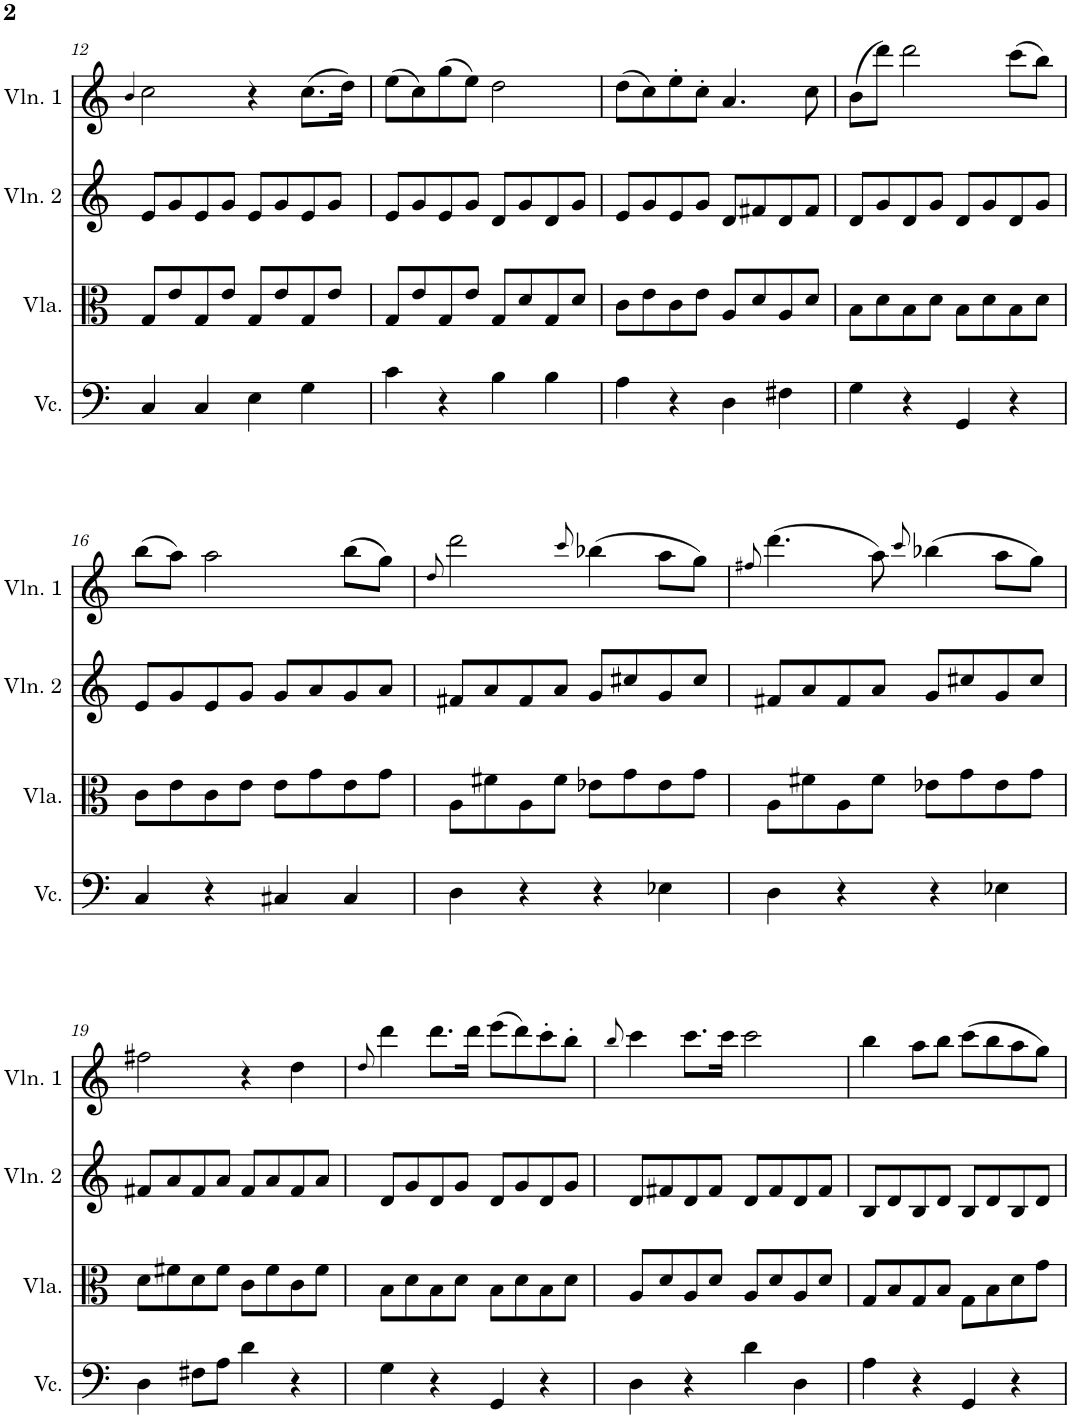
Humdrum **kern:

**kern	**kern	**kern	**kern	**kern	**kern	**kern	**kern
*part8	*part7	*part6	*part5	*part4	*part3	*part2	*part1
*staff8	*staff7	*staff6	*staff5	*staff4	*staff3	*staff2	*staff1
*I"Violoncello	*I"Bassoon	*I"Viola	*I"Bb Clarinet	*I"Oboe	*I"Violin 2	*I"Flute	*I"Violin 1
*I'Vc.	*I'Bsn.	*I'Vla.	*I'Bb Cl.	*I'Ob.	*I'Vln. 2	*I'Fl.	*I'Vln. 1
!!LO:PB:g=z
*clefF4	*clefF4	*clefC3	*clefG2	*clefG2	*clefG2	*clefG2	*clefG2
*	*	*	*Trd1c2	*	*	*	*
*k[]	*k[]	*k[]	*k[f#c#]	*k[]	*k[]	*k[]	*k[]
*M4/4	*M4/4	*M4/4	*M4/4	*M4/4	*M4/4	*M4/4	*M4/4
*met(c)	*met(c)	*met(c)	*met(c)	*met(c)	*met(c)	*met(c)	*met(c)
=12	=12	=12	=12	=12	=12	=12	=12
.	.	.	.	.	.	4qb	4qb/
4C/	4C	8G/L	8a\L	8e/L	8e/L	2cc	2cc\
.	.	8e/	8ff#\J	8g/J	8g/	.	.
4C/	4C	8G/	8a\L	8e/L	8e/	.	.
.	.	8e/J	8ff#\J	8g/J	8g/J	.	.
4E\	4E	8G/L	8a\L	8e/L	8e/L	4r	4r
.	.	8e/	8ff#\J	8g/J	8g/	.	.
4G\	4G	8G/	8a\L	8e/L	8e/	(8.cc\L	(8.cc\L
.	.	8e/J	8ff#\J	8g/J	8g/J	.	.
.	.	.	.	.	.	16dd\Jk)	16dd\Jk)
=13	=13	=13	=13	=13	=13	=13	=13
4c\	4c	8G/L	8a\L	8e/L	8e/L	(8ee\L	(8ee\L
.	.	8e/	8ff#\J	8g/J	8g/	8cc\J)	8cc\)
4r	4r	8G/	8a\L	8e/L	8e/	(8gg\L	(8gg\
.	.	8e/J	8ff#\J	8g/J	8g/J	8ee\J)	8ee\J)
4B\	4B	8G/L	8a\L	8d/L	8d/L	2dd	2dd\
.	.	8d/	8ee\J	8g/J	8g/	.	.
4B\	4B	8G/	8a\L	8d/L	8d/	.	.
.	.	8d/J	8ee\J	8g/J	8g/J	.	.
=14	=14	=14	=14	=14	=14	=14	=14
4A\	4A	8c\L	8dd\L	8e/L	8e/L	(8dd\L	(8dd\L
.	.	8e\	8ff#\J	8g/J	8g/	8cc\J)	8cc\)
4r	4r	8c\	8dd\L	8e/L	8e/	8ee'\L	8ee'\
.	.	8e\J	8ff#\J	8g/J	8g/J	8cc'\J	8cc'\J
4D\	4D	8A/L	8b\L	8d/L	8d/L	4.a	4.a/
.	.	8d/	8ee\J	8f#X/J	8f#X/	.	.
4F#X\	4F#X	8A/	8b\L	8d/L	8d/	.	.
.	.	8d/J	8ee\J	8f#/J	8f#/J	8cc	8cc\
=15	=15	=15	=15	=15	=15	=15	=15
4G\	4G	8B\L	8cc#\L	8d/L	8d/L	(8b\L	(8b\L
.	.	8d\	8ee\J	8g/J	8g/	8ddd\J)	8ddd\J)
4r	4r	8B\	8cc#\L	8d/L	8d/	2ddd	2ddd\
.	.	8d\J	8ee\J	8g/J	8g/J	.	.
4GG/	4GG	8B\L	8cc#\L	8d/L	8d/L	.	.
.	.	8d\	8ee\J	8g/J	8g/	.	.
4r	4r	8B\	8cc#\L	8d/L	8d/	(8ccc\L	(8ccc\L
.	.	8d\J	8ee\J	8g/J	8g/J	8bb\J)	8bb\J)
!!LO:LB:g=z
=16	=16	=16	=16	=16	=16	=16	=16
4C/	4C	8c\L	8dd\L	8e/L	8e/L	(8bb\L	(8bb\L
.	.	8e\	8ff#\J	8g/J	8g/	8aa\J)	8aa\J)
4r	4r	8c\	8dd\L	8e/L	8e/	2aa	2aa\
.	.	8e\J	8ff#\J	8g/J	8g/J	.	.
4C#X/	4C#X	8e\L	8ff#\L	8g/L	8g/L	.	.
.	.	8g\	8aa\J	8a/J	8a/	.	.
4C#/	4C#	8e\	8ff#\L	8g/L	8g/	(8bb\L	(8bb\L
.	.	8g\J	8aa\J	8a/J	8a/J	8gg\J)	8gg\J)
=17	=17	=17	=17	=17	=17	=17	=17
.	.	.	.	.	.	.	8qdd/
4D\	4D	8A\L	8b\L	8f#X/L	8f#X/L	2dd	2ddd\
.	.	8f#X\	8gg#X\J	8a/J	8a/	.	.
4r	4r	8A\	8b\L	8f#/L	8f#/	.	.
.	.	8f#\J	8gg#\J	8a/J	8a/J	.	.
.	.	.	.	.	.	8qccc	8qccc/
4r	4r	8e-X\L	8ffn\L	8g/L	8g/L	(4bb-X	(4bb-X\
.	.	8g\	8aa\J	8cc#X/J	8cc#X/	.	.
4E-X\	4E-X	8e-\	8ff\L	8g/L	8g/	8aa\L	8aa\L
.	.	8g\J	8aa\J	8cc#/J	8cc#/J	8gg\J)	8gg\J)
=18	=18	=18	=18	=18	=18	=18	=18
.	.	.	.	.	.	8qff#X	8qff#X/
4D\	4D	8A\L	8b\L	8f#X/L	8f#X/L	(4.ddd	(4.ddd\
.	.	8f#X\	8gg#X\J	8a/J	8a/	.	.
4r	4r	8A\	8b\L	8f#/L	8f#/	.	.
.	.	8f#\J	8gg#\J	8a/J	8a/J	8aa)	8aa\)
.	.	.	.	.	.	8qccc	8qccc/
4r	4r	8e-X\L	8ffn\L	8g/L	8g/L	(4bb-X	(4bb-X\
.	.	8g\	8aa\J	8cc#X/J	8cc#X/	.	.
4E-X\	4E-X	8e-\	8ff\L	8g/L	8g/	8aa\L	8aa\L
.	.	8g\J	8aa\J	8cc#/J	8cc#/J	8gg\J)	8gg\J)
!!LO:LB:g=z
=19	=19	=19	=19	=19	=19	=19	=19
4D\	4D	8d\L	8ee\L	8f#X/L	8f#X/L	2ff#X	2ff#X\
.	.	8f#X\	8gg#X\J	8a/J	8a/	.	.
8F#X\L	8F#X\L	8d\	8ee\L	8f#/L	8f#/	.	.
8A\J	8A\J	8f#\J	8gg#\J	8a/J	8a/J	.	.
4d\	4d	8c\L	8dd\L	8f#/L	8f#/L	4r	4r
.	.	8f#\	8gg#\J	8a/J	8a/	.	.
4r	4r	8c\	8dd\L	8f#/L	8f#/	4dd	4dd\
.	.	8f#\J	8gg#\J	8a/J	8a/J	.	.
=20	=20	=20	=20	=20	=20	=20	=20
.	.	.	.	.	.	.	8qdd/
4G\	4G	8B\L	8cc#\L	8d/L	8d/L	4dd	4ddd\
.	.	8d\	8ee\J	8g/J	8g/	.	.
4r	4r	8B\	8cc#\L	8d/L	8d/	8.dd\L	8.ddd\L
.	.	8d\J	8ee\J	8g/J	8g/J	.	.
.	.	.	.	.	.	16dd\Jk	16ddd\Jk
4GG/	4GG	8B\L	8cc#\L	8d/L	8d/L	(8ee\L	(8eee\L
.	.	8d\	8ee\J	8g/J	8g/	8dd\J)	8ddd\)
4r	4r	8B\	8cc#\L	8d/L	8d/	8cc'\L	8ccc'\
.	.	8d\J	8ee\J	8g/J	8g/J	8b'\J	8bb'\J
=21	=21	=21	=21	=21	=21	=21	=21
.	.	.	.	.	.	8qbb	8qbb/
4D\	4D	8A/L	8b\L	8d/L	8d/L	4ccc	4ccc\
.	.	8d/	8ee\J	8f#X/J	8f#X/	.	.
4r	4r	8A/	8b\L	8d/L	8d/	8.ccc\L	8.ccc\L
.	.	8d/J	8ee\J	8f#/J	8f#/J	.	.
.	.	.	.	.	.	16ccc\Jk	16ccc\Jk
4d\	4d	8A/L	8b\L	8d/L	8d/L	2ccc	2ccc\
.	.	8d/	8ee\J	8f#/J	8f#/	.	.
4D\	4D	8A/	8b\L	8d/L	8d/	.	.
.	.	8d/J	8ee\J	8f#/J	8f#/J	.	.
=22	=22	=22	=22	=22	=22	=22	=22
4A\	4A	8G/L	8a\L	8b\L	8B/L	4b	4bb\
.	.	8B/	8cc#\J	8dd\J	8d/	.	.
4r	4r	8G/	8a\L	8b\L	8B/	8a/L	8aa\L
.	.	8B/J	8cc#\J	8dd\J	8d/J	8b/J	8bb\J
4GG/	4GG	8G\L	8a\L	8b\L	8B/L	(8cc\L	(8ccc\L
.	.	8B\	8cc#\J	8dd\J	8d/	8b\J	8bb\
4r	4r	8d\	8ee\L	8b\L	8B/	8a/L	8aa\
.	.	8g\J	8aa\J	8dd\J	8d/J	8g/J)	8gg\J)
=	=	=	=	=	=	=	=
*-	*-	*-	*-	*-	*-	*-	*-
